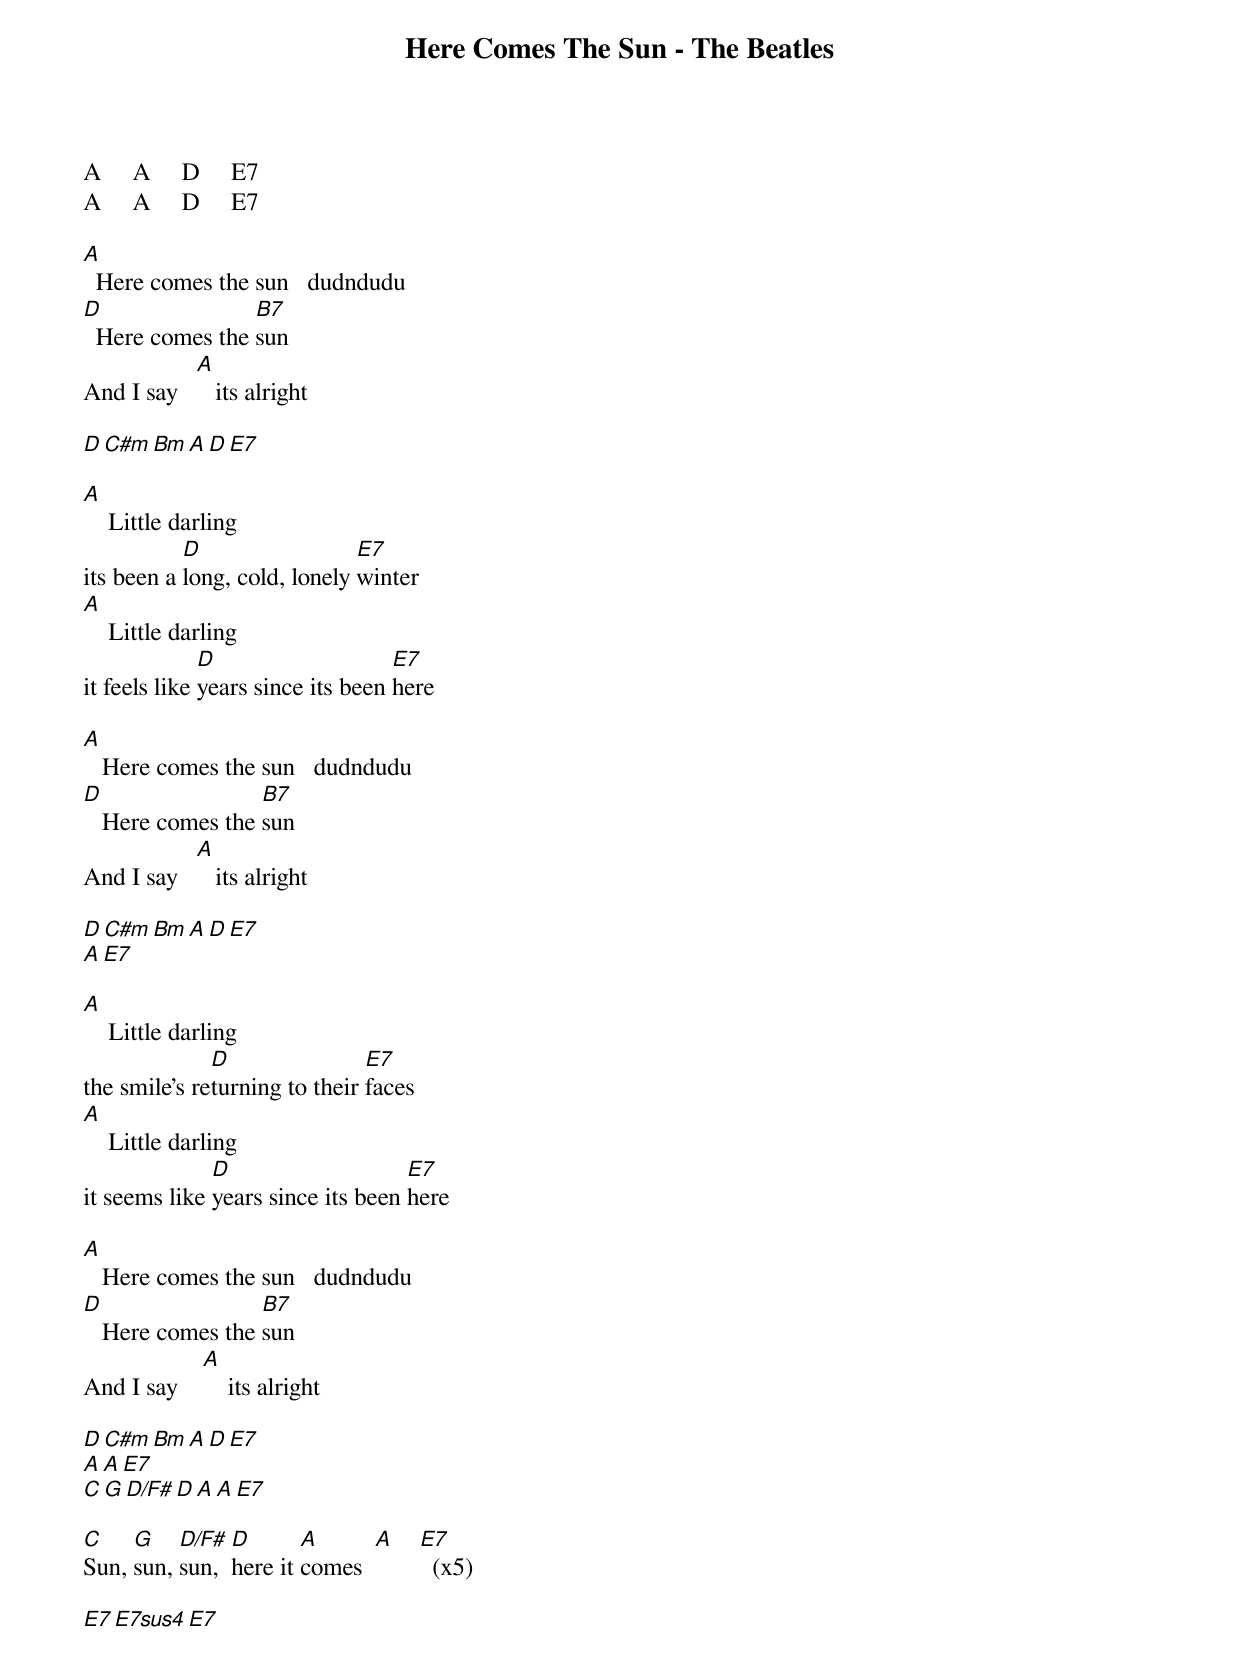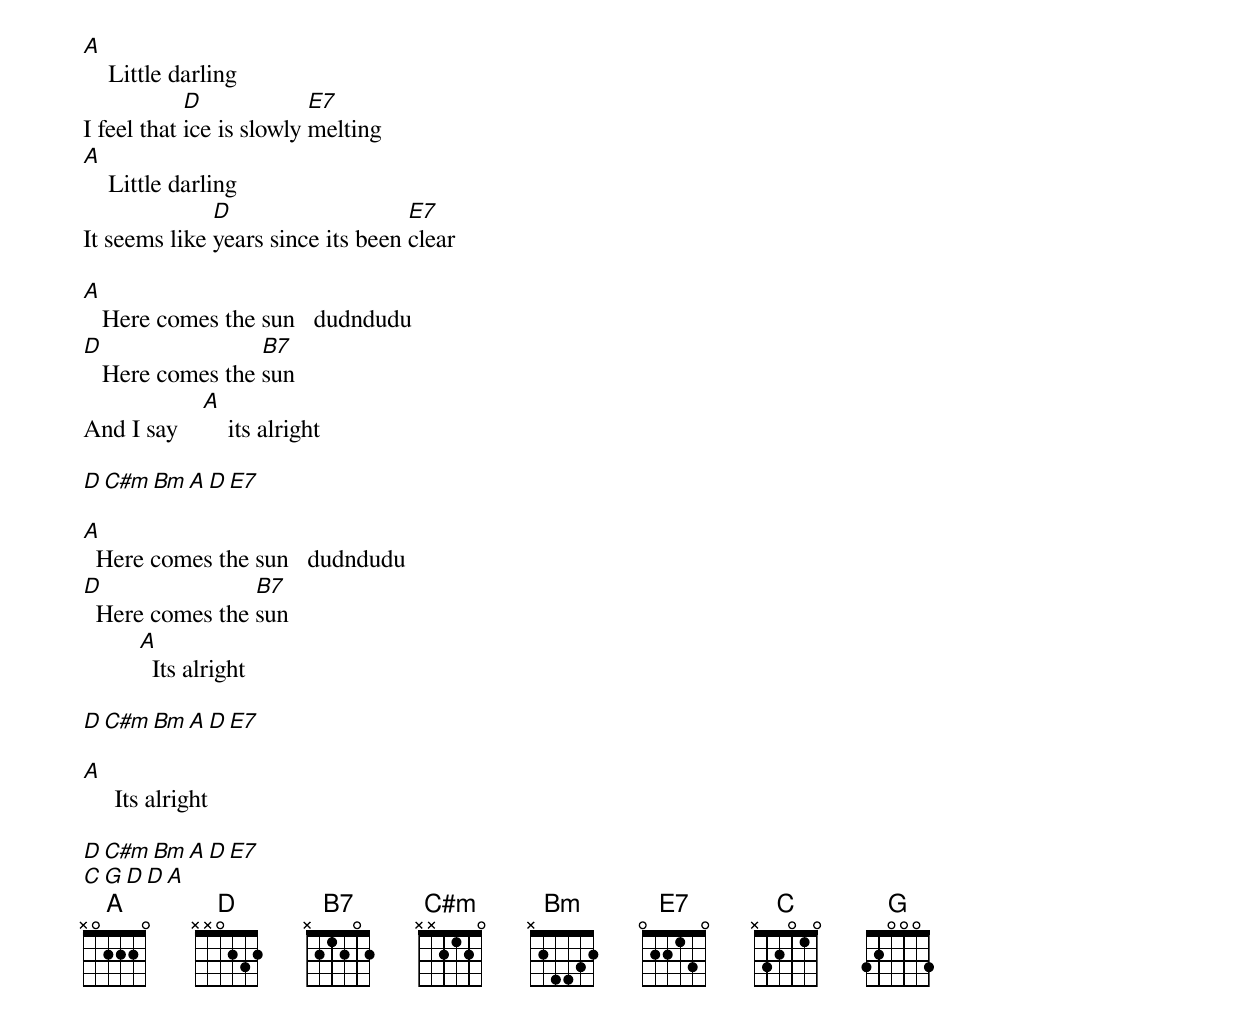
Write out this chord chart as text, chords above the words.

Here Comes The Sun - The Beatles

A     A     D     E7
A     A     D     E7

A
  Here comes the sun   dudndudu
D                B7
  Here comes the sun
            A
And I say      its alright

D     C#m     Bm     A     D  E7

A
    Little darling
           D                  E7
its been a long, cold, lonely winter
A
    Little darling
              D                    E7
it feels like years since its been here

A
   Here comes the sun   dudndudu
D                 B7
   Here comes the sun
            A
And I say      its alright

D     C#m     Bm     A     D  E7
A      E7

A
    Little darling
              D                E7
the smile's returning to their faces
A
    Little darling
              D                    E7
it seems like years since its been here

A
   Here comes the sun   dudndudu
D                 B7
   Here comes the sun
             A
And I say        its alright

D     C#m     Bm     A     D  E7
A     A    E7
C   G   D/F#   D    A   A   E7

C    G    D/F#  D       A      A   E7
Sun, sun, sun,  here it comes        (x5)

E7    E7sus4     E7

A
    Little darling
            D             E7
I feel that ice is slowly melting
A
    Little darling
              D                    E7
It seems like years since its been clear

A
   Here comes the sun   dudndudu
D                 B7
   Here comes the sun
             A
And I say        its alright

D     C#m     Bm     A     D  E7

A
  Here comes the sun   dudndudu
D                B7
  Here comes the sun
         A
           Its alright

D     C#m     Bm     A     D  E7

A
     Its alright

D     C#m     Bm     A     D  E7
C   G   D   D   A
